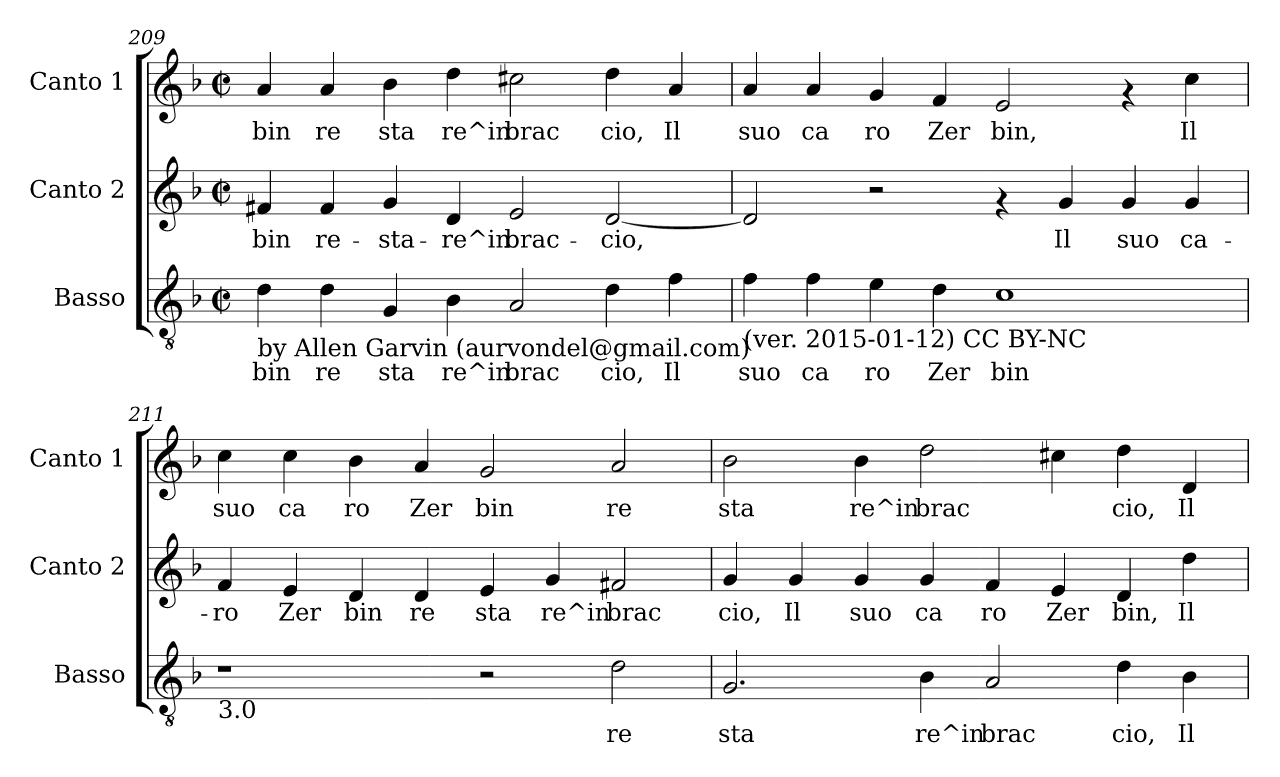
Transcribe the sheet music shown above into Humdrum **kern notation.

**kern	**text	**kern	**text	**kern	**text
*part3	*part3	*part2	*part2	*part1	*part1
*staff3	*staff3	*staff2	*staff2	*staff1	*staff1
*I"Basso	*	*I"Canto 2	*	*I"Canto 1	*
*I'Basso	*	*I'Canto 2	*	*I'Canto 1	*
*clefGv2	*	*clefG2	*	*clefG2	*
*k[b-]	*	*k[b-]	*	*k[b-]	*
*F:	*	*F:	*	*F:	*
*M2/2	*	*M2/2	*	*M2/2	*
*met(c|)	*	*met(c|)	*	*met(c|)	*
=209	=209	=209	=209	=209	=209
!LO:TX:b:t=by Allen Garvin (aurvondel@gmail.com)	!	!	!	!	!
!	!LO:LY:b:cj	!	!LO:LY:b:cj	!	!LO:LY:a:cj
4d\	bin	4f#X/	-bin	4a/	bin
!	!LO:LY:b:cj	!	!LO:LY:b:cj	!	!LO:LY:a:cj
4d\	re	4f#/	re-	4a/	re
!	!LO:LY:b:cj	!	!LO:LY:b:cj	!	!LO:LY:a:cj
4G/	sta	4g/	-sta-	4b-\	sta
!	!LO:LY:b:cj	!	!LO:LY:b:cj	!	!LO:LY:a:cj
4B-\	re^in	4d/	-re^in	4dd\	re^in
!	!LO:LY:b:cj	!	!LO:LY:b:cj	!	!LO:LY:a:cj
2A/	brac	2e/	brac-	2cc#X\	brac
!	!LO:LY:b:cj	!	!LO:LY:b:cj	!	!LO:LY:a:cj
4d\	cio,	[<2d/	-cio,	4dd\	cio,
!	!LO:LY:b:cj	!	!	!	!LO:LY:a:cj
4f\	Il	.	.	4a/	Il
=210	=210	=210	=210	=210	=210
!LO:TX:b:t=(ver. 2015-01-12) CC BY-NC	!	!	!	!	!
!	!LO:LY:b:cj	!	!LO:LY:b:cj	!	!LO:LY:b:cj
4f\	suo	2d/]	.	4a/	suo
!	!LO:LY:b:cj	!	!	!	!LO:LY:b:cj
4f\	ca	.	.	4a/	ca
!	!LO:LY:b:cj	!	!	!	!LO:LY:b:cj
4e\	ro	2r	.	4g/	ro
!	!LO:LY:b:cj	!	!	!	!LO:LY:b:cj
4d\	Zer	.	.	4f/	Zer
!	!LO:LY:b:cj	!	!	!	!LO:LY:b:cj
1c	bin	4rf	.	2e/	bin,
!	!	!	!LO:LY:b:cj	!	!
.	.	4g/	Il	.	.
!	!	!	!LO:LY:b:cj	!	!
.	.	4g/	suo	4rf	.
!	!	!	!LO:LY:b:cj	!	!LO:LY:b:cj
.	.	4g/	ca-	4cc\	Il
!!LO:PB:g=z
=211	=211	=211	=211	=211	=211
!LO:TX:b:t=3.0	!	!	!	!	!
!	!	!	!LO:LY:b:cj	!	!LO:LY:b:cj
1r	.	4f/	-ro	4cc\	suo
!	!	!	!LO:LY:b:cj	!	!LO:LY:b:cj
.	.	4e/	Zer	4cc\	ca
!	!	!	!LO:LY:b:cj	!	!LO:LY:b:cj
.	.	4d/	bin	4b-\	ro
!	!	!	!LO:LY:b:cj	!	!LO:LY:b:cj
.	.	4d/	re	4a/	Zer
!	!	!	!LO:LY:b:cj	!	!LO:LY:b:cj
2r	.	4e/	sta	2g/	bin
!	!	!	!LO:LY:b:cj	!	!
.	.	4g/	re^in	.	.
!	!LO:LY:b:cj	!	!LO:LY:b:cj	!	!LO:LY:b:cj
2d\	re	2f#X/	brac	2a/	re
=212	=212	=212	=212	=212	=212
!	!LO:LY:b:cj	!	!LO:LY:b:cj	!	!LO:LY:b:cj
2.G/	sta	4g/	cio,	2b-\	sta
!	!	!	!LO:LY:b:cj	!	!
.	.	4g/	Il	.	.
!	!	!	!LO:LY:b:cj	!	!LO:LY:b:cj
.	.	4g/	suo	4b-\	re^in
!	!LO:LY:b:cj	!	!LO:LY:b:cj	!	!LO:LY:b:cj
4B-\	re^in	4g/	ca	2dd\	brac
!	!LO:LY:b:cj	!	!LO:LY:b:cj	!	!
2A/	brac	4f/	ro	.	.
!	!	!	!LO:LY:b:cj	!	!LO:LY:b:cj
.	.	4e/	Zer	4cc#\	.
!	!LO:LY:b:cj	!	!LO:LY:b:cj	!	!LO:LY:b:cj
4d\	cio,	4d/	bin,	4dd\	cio,
!	!LO:LY:b:cj	!	!LO:LY:b:cj	!	!LO:LY:b:cj
4B-\	Il	4dd\	Il	4d/	Il
=	=	=	=	=	=
*-	*-	*-	*-	*-	*-
